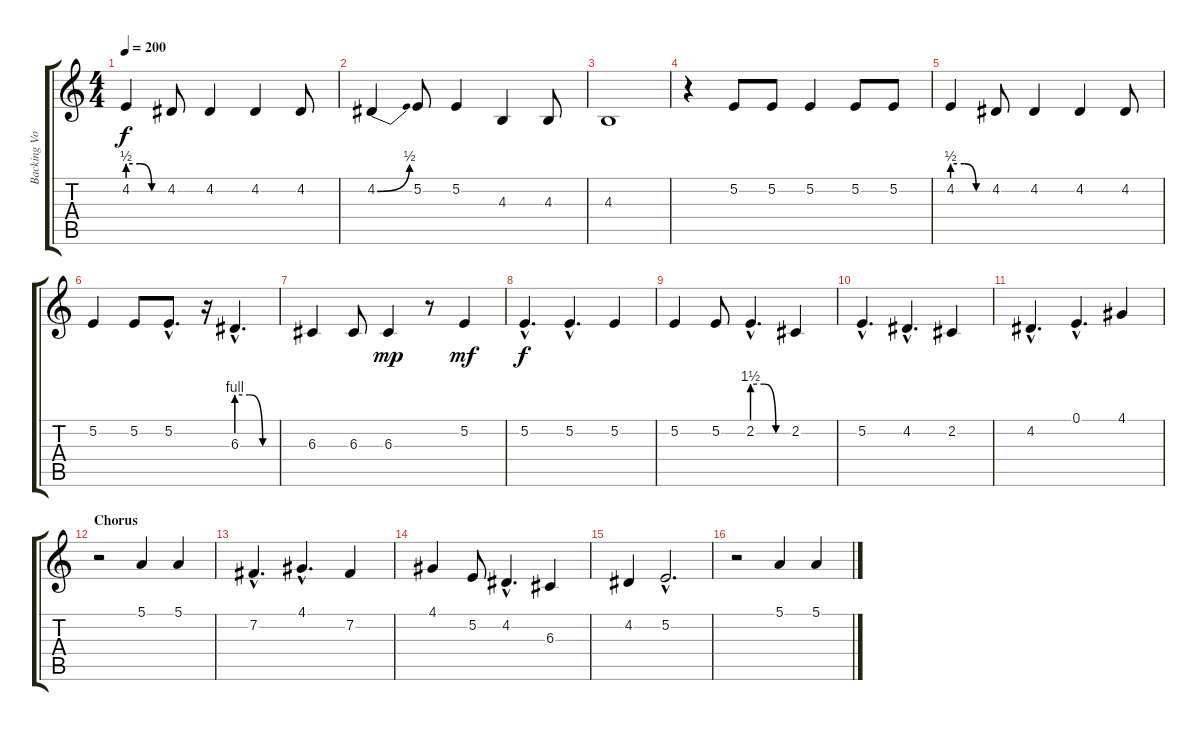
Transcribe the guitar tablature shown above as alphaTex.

\track ("Backing Vocals" "Backing Vo") {instrument lead2sawtooth}
\staff {score tabs}
\tuning (E4 B3 G3 D3 A2 E2) {hide}
\ts (4 4)
\tempo 200
\clef g2
\ks c
4.2{be (custom 0 2 20 2 40 0 60 0)}.4{dy f} 4.2.8 4.2.4 4.2.4 4.2.8 |
4.2{be (bend 0 0 60 2)}.4 5.2.8 5.2.4 4.3.4 4.3.8 |
4.3.1 |
r.4 5.2.8 5.2.8 5.2.4 5.2.8 5.2.8 |
4.2{be (custom 0 2 20 2 40 0 60 0)}.4 4.2.8 4.2.4 4.2.4 4.2.8 |
5.2.4 5.2.8 5.2{hac}.8{d} r.16 6.3{be (custom 0 4 20 4 40 0 60 0) hac}.4{d} |
6.3.4 6.3.8 6.3.4{dy mp} r.8 5.2.4{dy mf} |
5.2{hac}.4{d dy f} 5.2{hac}.4{d} 5.2.4 |
5.2.4 5.2.8 2.2{be (custom 0 6 20 6 40 0 60 0) hac}.4{d} 2.2.4 |
5.2{hac}.4{d} 4.2{hac}.4{d} 2.2.4 |
4.2{hac}.4{d} 0.1{hac}.4{d} 4.1.4 |
\section ("" "Chorus")
r.2 5.1.4 5.1.4 |
7.2{hac}.4{d} 4.1{hac}.4{d} 7.2.4 |
4.1.4 5.2.8 4.2{hac}.4{d} 6.3.4 |
4.2.4 5.2{hac}.2{d} |
r.2 5.1.4 5.1.4
